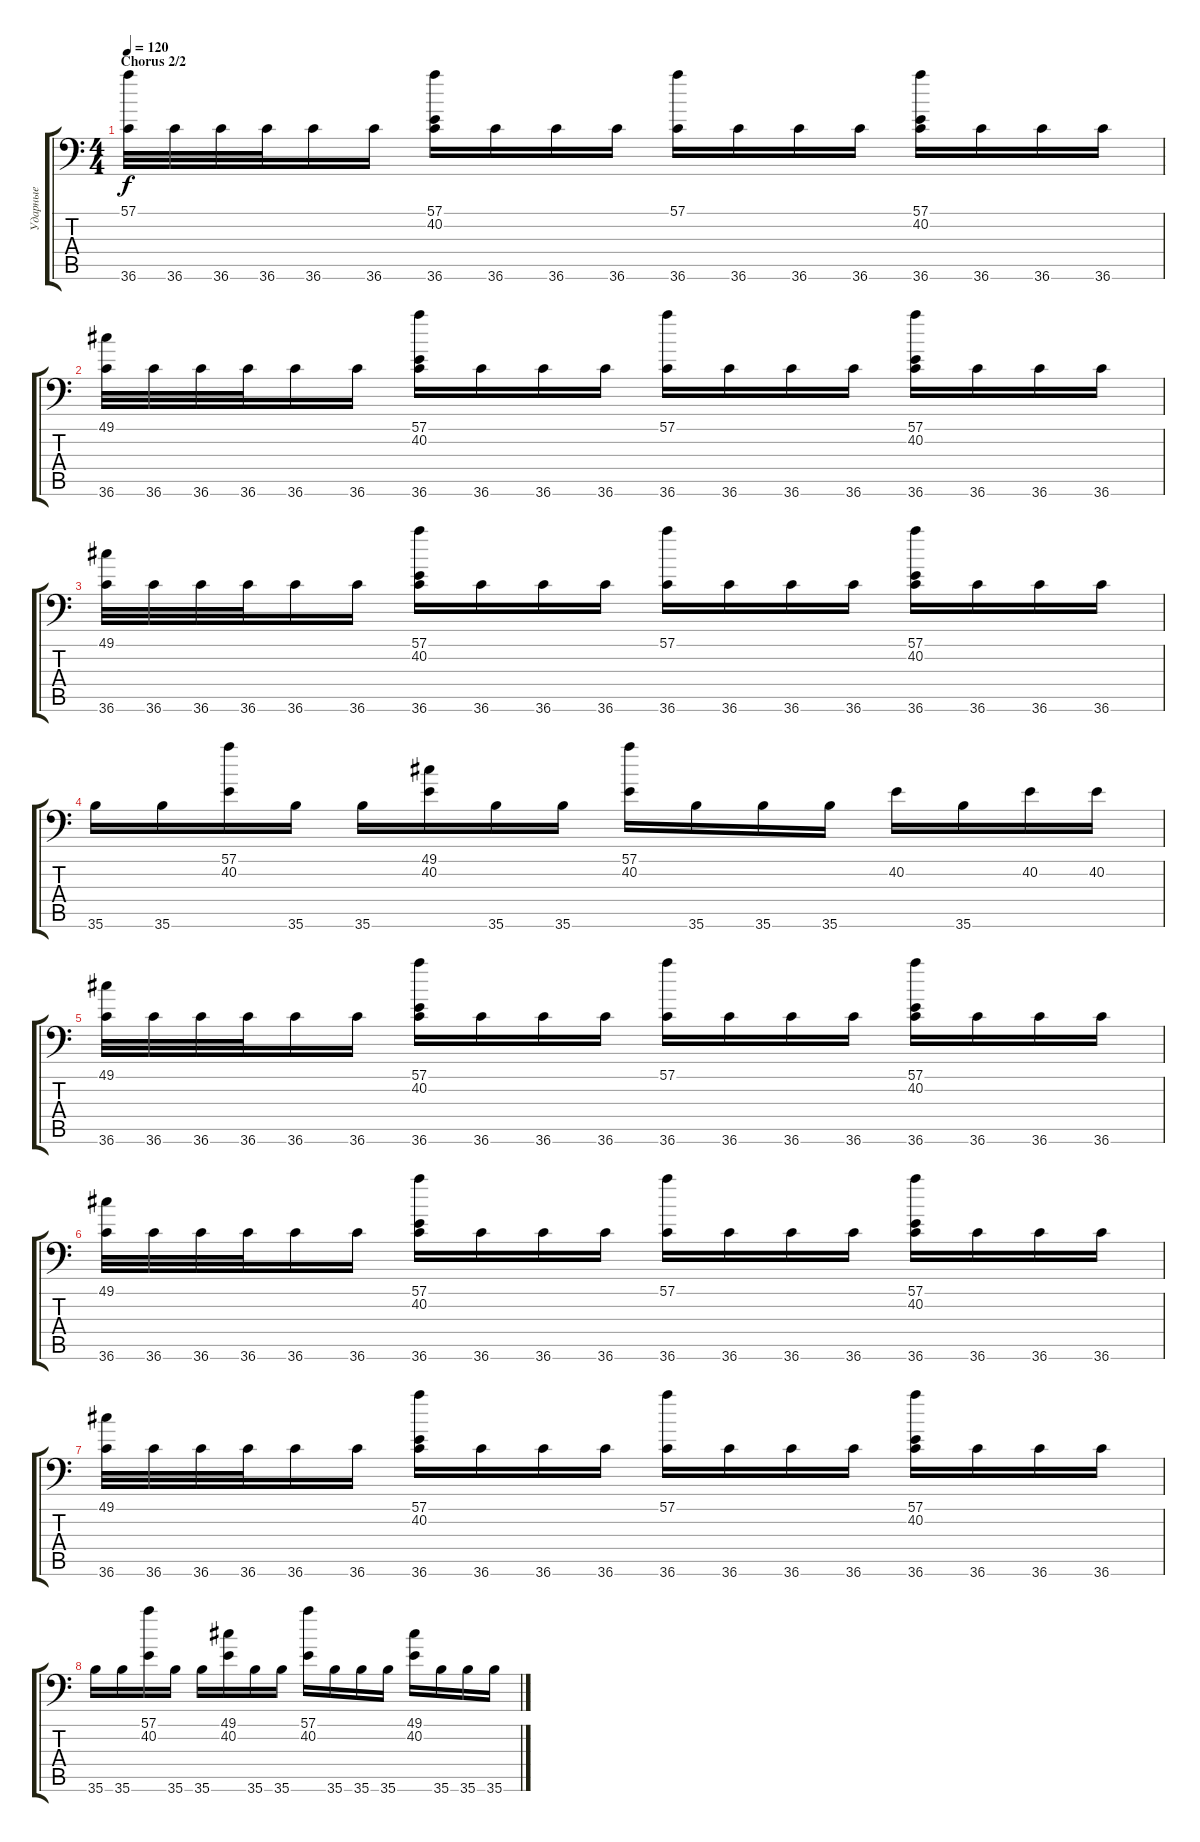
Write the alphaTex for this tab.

\track ("Ударные" "Ударные") {instrument acousticgrandpiano}
\staff {score tabs}
\tuning (C-1 C-1 C-1 C-1 C-1 C-1) {hide}
\ts (4 4)
\section ("" "Chorus 2/2")
\tempo 120
\clef f4
\ks c
(57.1 36.6).32{dy f} 36.6.32 36.6.32 36.6.32 36.6.16 36.6.16 (57.1 40.2 36.6).16 36.6.16 36.6.16 36.6.16 (57.1 36.6).16 36.6.16 36.6.16 36.6.16 (57.1 40.2 36.6).16 36.6.16 36.6.16 36.6.16 |
(49.1 36.6).32 36.6.32 36.6.32 36.6.32 36.6.16 36.6.16 (57.1 40.2 36.6).16 36.6.16 36.6.16 36.6.16 (57.1 36.6).16 36.6.16 36.6.16 36.6.16 (57.1 40.2 36.6).16 36.6.16 36.6.16 36.6.16 |
(49.1 36.6).32 36.6.32 36.6.32 36.6.32 36.6.16 36.6.16 (57.1 40.2 36.6).16 36.6.16 36.6.16 36.6.16 (57.1 36.6).16 36.6.16 36.6.16 36.6.16 (57.1 40.2 36.6).16 36.6.16 36.6.16 36.6.16 |
35.6.16 35.6.16 (57.1 40.2).16 35.6.16 35.6.16 (49.1 40.2).16 35.6.16 35.6.16 (57.1 40.2).16 35.6.16 35.6.16 35.6.16 40.2.16 35.6.16 40.2.16 40.2.16 |
(49.1 36.6).32 36.6.32 36.6.32 36.6.32 36.6.16 36.6.16 (57.1 40.2 36.6).16 36.6.16 36.6.16 36.6.16 (57.1 36.6).16 36.6.16 36.6.16 36.6.16 (57.1 40.2 36.6).16 36.6.16 36.6.16 36.6.16 |
(49.1 36.6).32 36.6.32 36.6.32 36.6.32 36.6.16 36.6.16 (57.1 40.2 36.6).16 36.6.16 36.6.16 36.6.16 (57.1 36.6).16 36.6.16 36.6.16 36.6.16 (57.1 40.2 36.6).16 36.6.16 36.6.16 36.6.16 |
(49.1 36.6).32 36.6.32 36.6.32 36.6.32 36.6.16 36.6.16 (57.1 40.2 36.6).16 36.6.16 36.6.16 36.6.16 (57.1 36.6).16 36.6.16 36.6.16 36.6.16 (57.1 40.2 36.6).16 36.6.16 36.6.16 36.6.16 |
35.6.16 35.6.16 (57.1 40.2).16 35.6.16 35.6.16 (49.1 40.2).16 35.6.16 35.6.16 (57.1 40.2).16 35.6.16 35.6.16 35.6.16 (49.1 40.2).16 35.6.16 35.6.16 35.6.16
